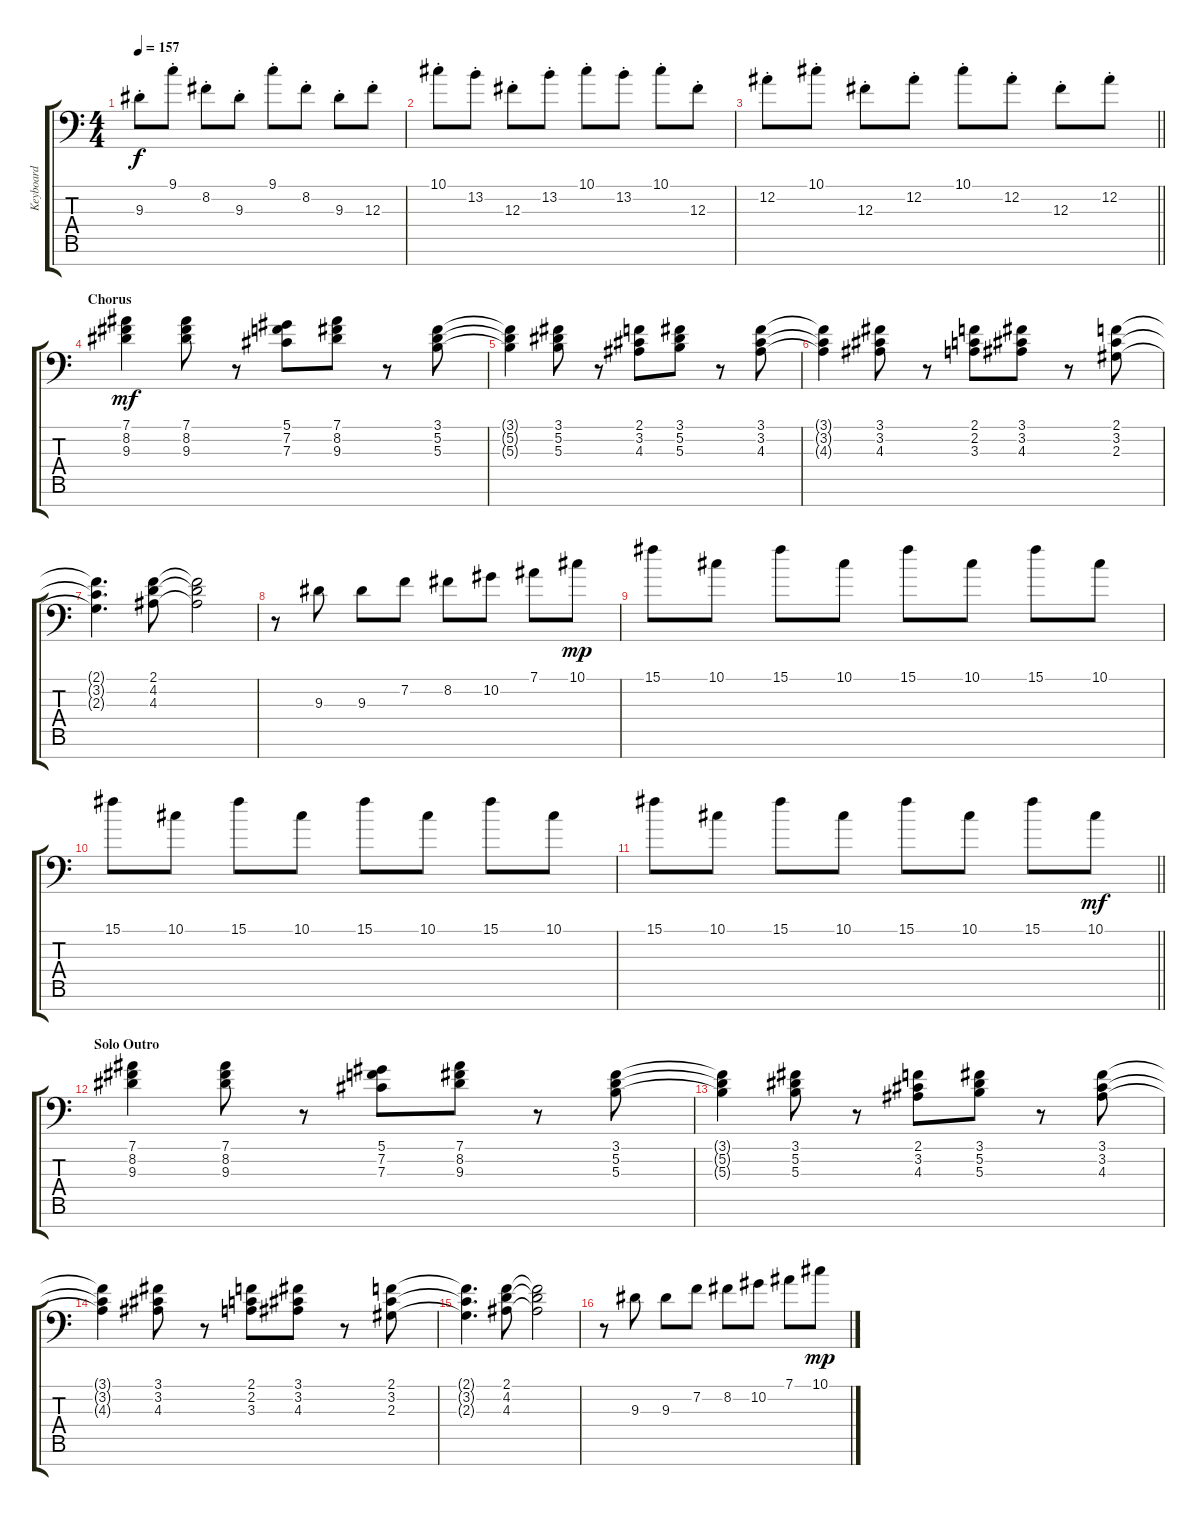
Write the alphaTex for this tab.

\track ("Keyboard" "Keyboard") {instrument stringensemble1}
\staff {score tabs}
\tuning (Eb4 Bb3 Gb3 Db3 Ab2 Eb2 Bb1) {hide}
\ts (4 4)
\tempo 157
\clef f4
\ks c
9.3{st}.8{dy f} 9.1{st}.8 8.2{st}.8 9.3{st}.8 9.1{st}.8 8.2{st}.8 9.3{st}.8 12.3{st}.8 |
10.1{st}.8 13.2{st}.8 12.3{st}.8 13.2{st}.8 10.1{st}.8 13.2{st}.8 10.1{st}.8 12.3{st}.8 |
\barLineRight lightlight
12.2{st}.8 10.1{st}.8 12.3{st}.8 12.2{st}.8 10.1{st}.8 12.2{st}.8 12.3{st}.8 12.2{st}.8 |
\section ("" "Chorus")
(7.1 8.2 9.3).4{dy mf} (7.1 8.2 9.3).8 r.8 (5.1 7.2 7.3).8 (7.1 8.2 9.3).8 r.8 (3.1 5.2 5.3).8 |
(3.1{t} 5.2{t} 5.3{t}).4 (3.1 5.2 5.3).8 r.8 (2.1 3.2 4.3).8 (3.1 5.2 5.3).8 r.8 (3.1 3.2 4.3).8 |
(3.1{t} 3.2{t} 4.3{t}).4 (3.1 3.2 4.3).8 r.8 (2.1 2.2 3.3).8 (3.1 3.2 4.3).8 r.8 (2.1 3.2 2.3).8 |
(2.1{t} 3.2{t} 2.3{t}).4{d} (2.1 4.2 4.3).8 (2.1{t} 4.2{t} 4.3{t}).2 |
r.8 9.3.8 9.3.8 7.2.8 8.2.8 10.2.8 7.1.8 10.1.8{dy mp} |
15.1.8 10.1.8 15.1.8 10.1.8 15.1.8 10.1.8 15.1.8 10.1.8 |
15.1.8 10.1.8 15.1.8 10.1.8 15.1.8 10.1.8 15.1.8 10.1.8 |
\barLineRight lightlight
15.1.8 10.1.8 15.1.8 10.1.8 15.1.8 10.1.8 15.1.8 10.1.8{dy mf} |
\section ("" "Solo Outro")
(7.1 8.2 9.3).4 (7.1 8.2 9.3).8 r.8 (5.1 7.2 7.3).8 (7.1 8.2 9.3).8 r.8 (3.1 5.2 5.3).8 |
(3.1{t} 5.2{t} 5.3{t}).4 (3.1 5.2 5.3).8 r.8 (2.1 3.2 4.3).8 (3.1 5.2 5.3).8 r.8 (3.1 3.2 4.3).8 |
(3.1{t} 3.2{t} 4.3{t}).4 (3.1 3.2 4.3).8 r.8 (2.1 2.2 3.3).8 (3.1 3.2 4.3).8 r.8 (2.1 3.2 2.3).8 |
(2.1{t} 3.2{t} 2.3{t}).4{d} (2.1 4.2 4.3).8 (2.1{t} 4.2{t} 4.3{t}).2 |
r.8 9.3.8 9.3.8 7.2.8 8.2.8 10.2.8 7.1.8 10.1.8{dy mp}
